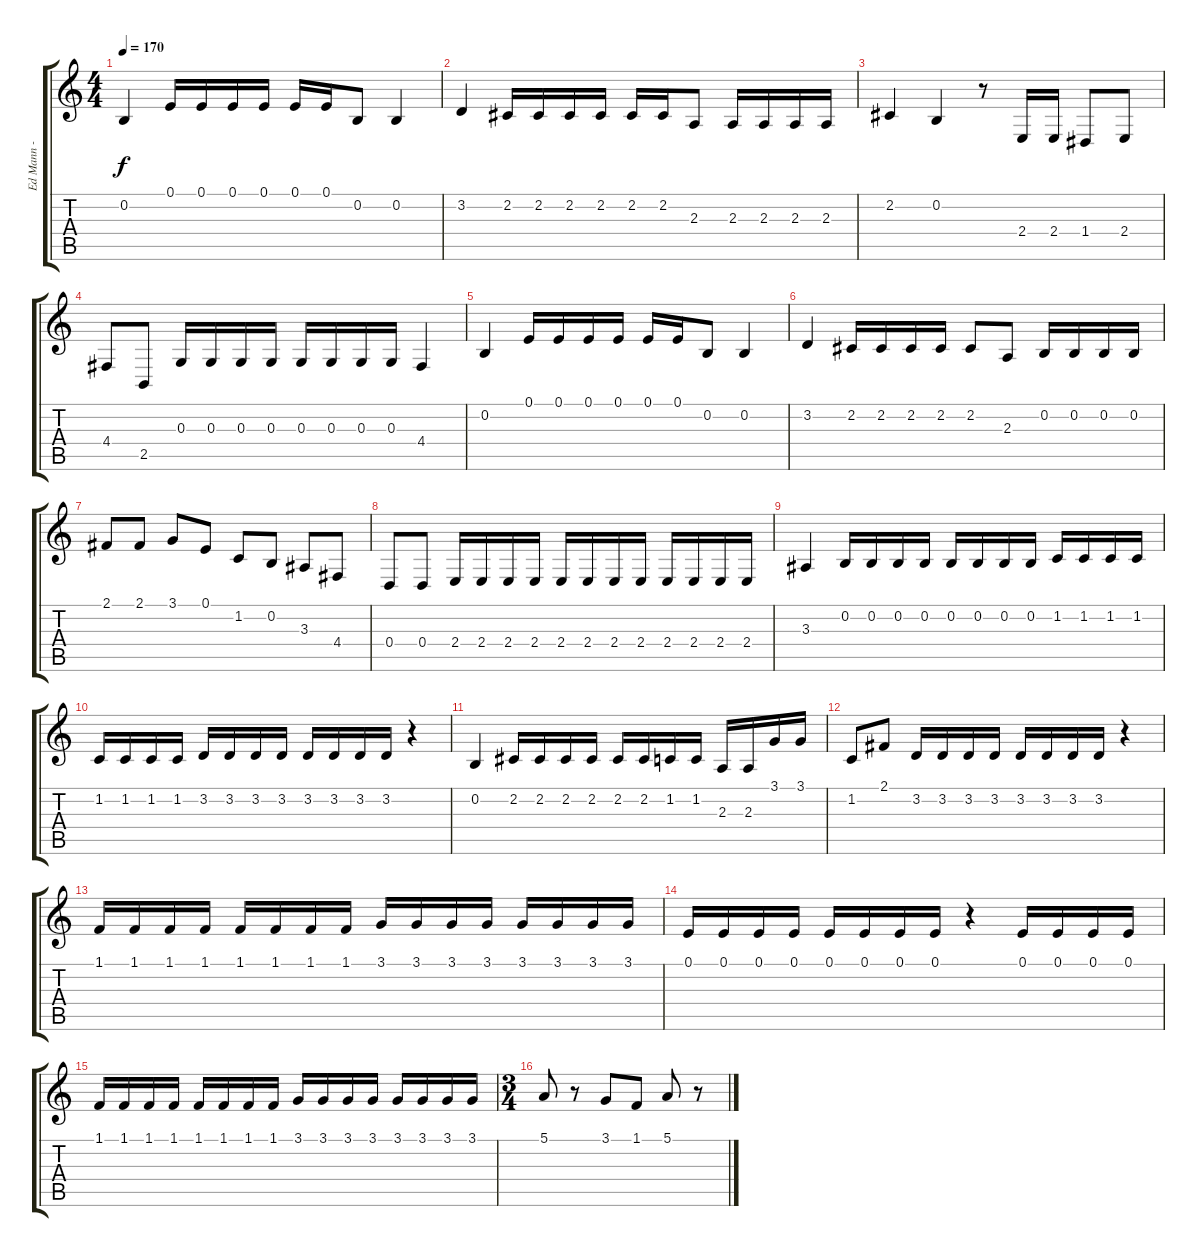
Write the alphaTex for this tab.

\track ("Ed Mann - Percussion" "Ed Mann - ") {instrument marimba}
\staff {score tabs}
\tuning (E4 B3 G3 D3 A2 E2) {hide}
\ts (4 4)
\tempo 170
\clef g2
\ks c
0.2.4{dy f} 0.1.16 0.1.16 0.1.16 0.1.16 0.1.16 0.1.16 0.2.8 0.2.4 |
3.2.4 2.2.16 2.2.16 2.2.16 2.2.16 2.2.16 2.2.16 2.3.8 2.3.16 2.3.16 2.3.16 2.3.16 |
2.2.4 0.2.4 r.8 2.4.16 2.4.16 1.4.8 2.4.8 |
4.4.8 2.5.8 0.3.16 0.3.16 0.3.16 0.3.16 0.3.16 0.3.16 0.3.16 0.3.16 4.4.4 |
0.2.4 0.1.16 0.1.16 0.1.16 0.1.16 0.1.16 0.1.16 0.2.8 0.2.4 |
3.2.4 2.2.16 2.2.16 2.2.16 2.2.16 2.2.8 2.3.8 0.2.16 0.2.16 0.2.16 0.2.16 |
2.1.8 2.1.8 3.1.8 0.1.8 1.2.8 0.2.8 3.3.8 4.4.8 |
0.4.8 0.4.8 2.4.16 2.4.16 2.4.16 2.4.16 2.4.16 2.4.16 2.4.16 2.4.16 2.4.16 2.4.16 2.4.16 2.4.16 |
3.3.4 0.2.16 0.2.16 0.2.16 0.2.16 0.2.16 0.2.16 0.2.16 0.2.16 1.2.16 1.2.16 1.2.16 1.2.16 |
1.2.16 1.2.16 1.2.16 1.2.16 3.2.16 3.2.16 3.2.16 3.2.16 3.2.16 3.2.16 3.2.16 3.2.16 r.4 |
0.2.4 2.2.16 2.2.16 2.2.16 2.2.16 2.2.16 2.2.16 1.2.16 1.2.16 2.3.16 2.3.16 3.1.16 3.1.16 |
1.2.8 2.1.8 3.2.16 3.2.16 3.2.16 3.2.16 3.2.16 3.2.16 3.2.16 3.2.16 r.4 |
1.1.16 1.1.16 1.1.16 1.1.16 1.1.16 1.1.16 1.1.16 1.1.16 3.1.16 3.1.16 3.1.16 3.1.16 3.1.16 3.1.16 3.1.16 3.1.16 |
0.1.16 0.1.16 0.1.16 0.1.16 0.1.16 0.1.16 0.1.16 0.1.16 r.4 0.1.16 0.1.16 0.1.16 0.1.16 |
1.1.16 1.1.16 1.1.16 1.1.16 1.1.16 1.1.16 1.1.16 1.1.16 3.1.16 3.1.16 3.1.16 3.1.16 3.1.16 3.1.16 3.1.16 3.1.16 |
\ts (3 4)
5.1.8 r.8 3.1.8 1.1.8 5.1.8 r.8
